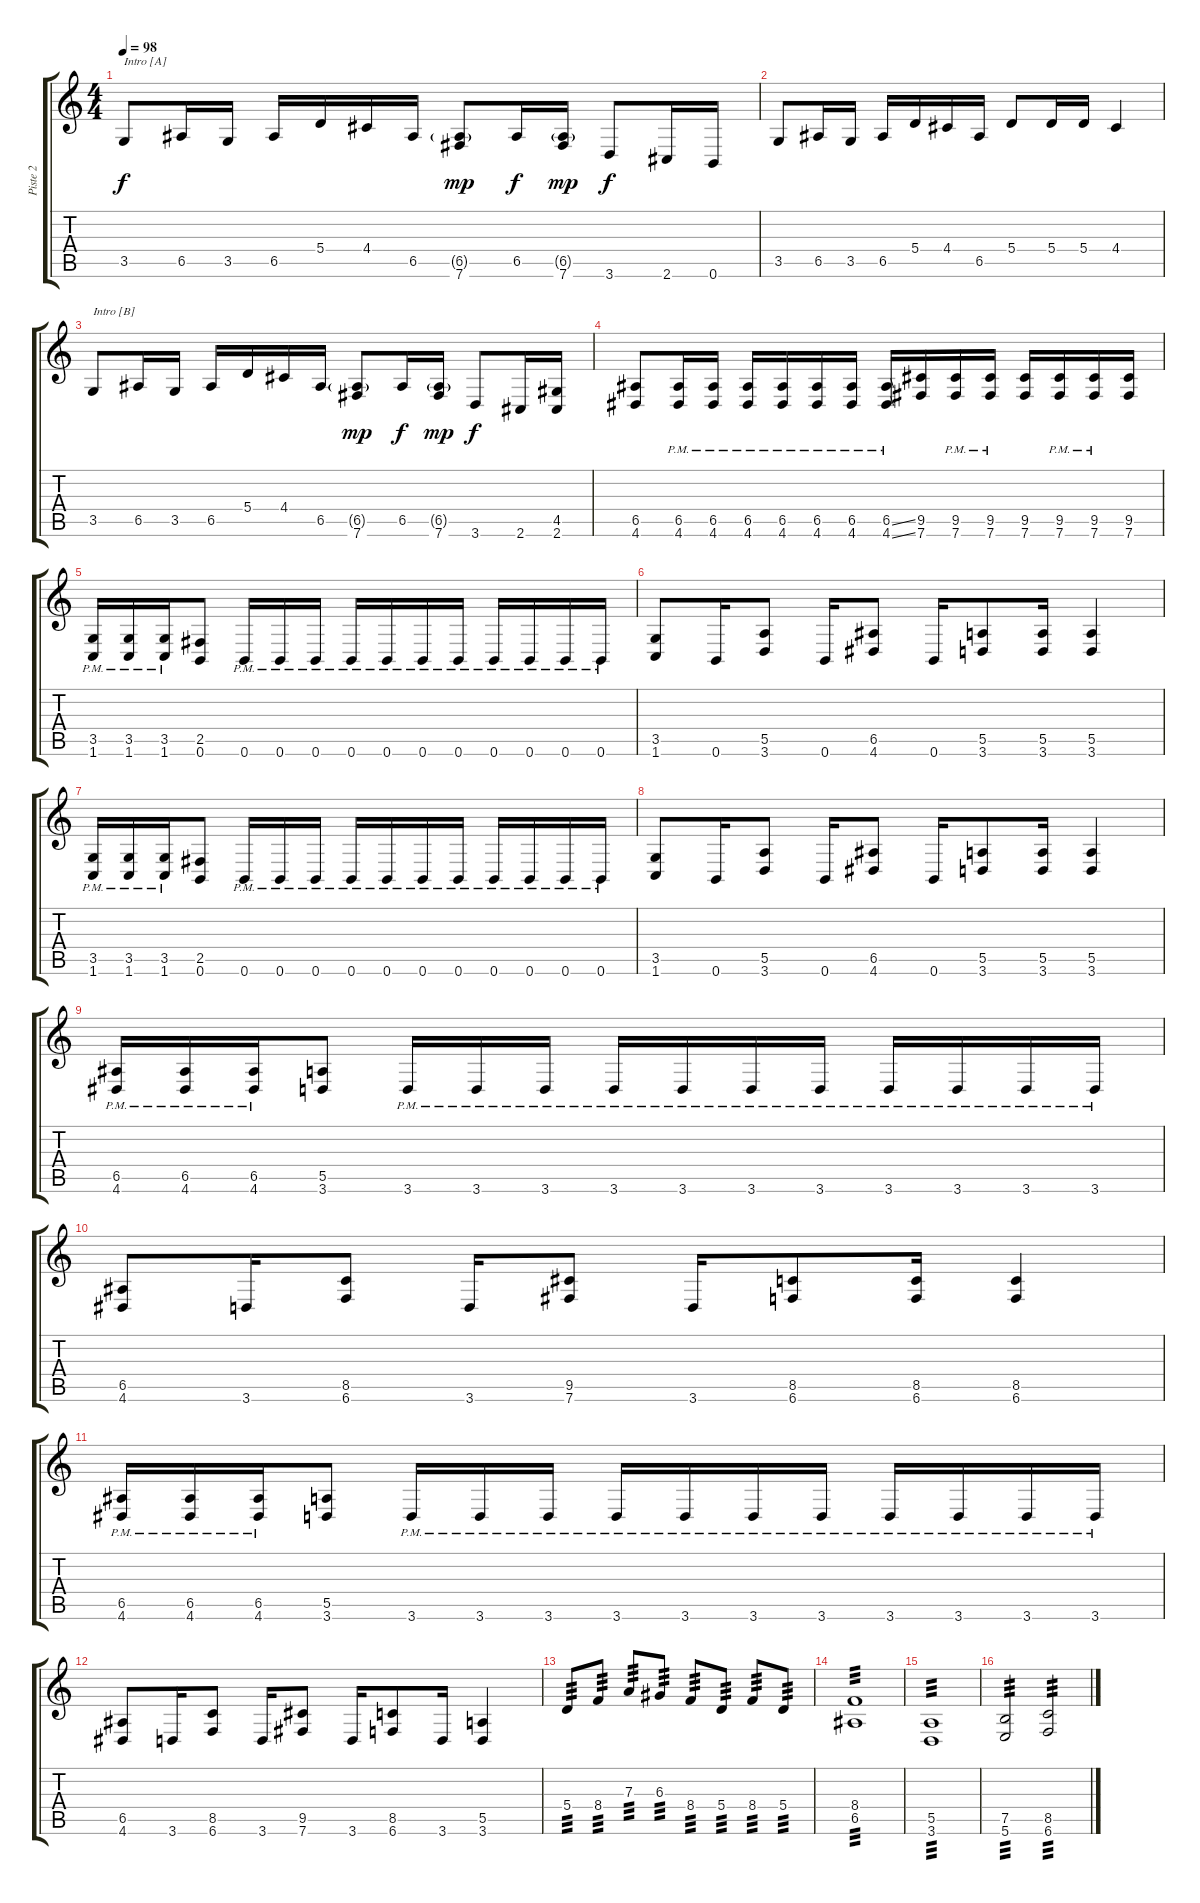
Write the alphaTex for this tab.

\track ("Piste 2" "Piste 2") {instrument distortionguitar}
\staff {score tabs}
\tuning (B3 Gb3 D3 A2 E2 B1) {hide}
\ts (4 4)
\tempo 98
\clef g2
\ks c
3.5.8{txt "Intro [A]" dy f} 6.5.16 3.5.16 6.5.16 5.4.16 4.4.16 6.5.16 (6.5{g} 7.6).8{dy mp} 6.5.16{dy f} (6.5{g} 7.6).16{dy mp} 3.6.8{dy f} 2.6.16 0.6.16 |
3.5.8 6.5.16 3.5.16 6.5.16 5.4.16 4.4.16 6.5.16 5.4.8 5.4.16 5.4.16 4.4.4 |
3.5.8{txt "Intro [B]"} 6.5.16 3.5.16 6.5.16 5.4.16 4.4.16 6.5.16 (6.5{g} 7.6).8{dy mp} 6.5.16{dy f} (6.5{g} 7.6).16{dy mp} 3.6.8{dy f} 2.6.16 (4.5 2.6).16 |
(6.5 4.6).8 (6.5{pm} 4.6{pm}).16 (6.5{pm} 4.6{pm}).16 (6.5{pm} 4.6{pm}).16 (6.5{pm} 4.6{pm}).16 (6.5{pm} 4.6{pm}).16 (6.5{pm} 4.6{pm}).16 (6.5{ss pm} 4.6{ss pm}).16 (9.5 7.6).16 (9.5 7.6{pm}).16 (9.5{pm} 7.6{pm}).16 (9.5 7.6).16 (9.5{pm} 7.6{pm}).16 (9.5{pm} 7.6{pm}).16 (9.5 7.6).16 |
(3.5{pm} 1.6{pm}).16 (3.5{pm} 1.6{pm}).16 (3.5{pm} 1.6{pm}).16 (2.5 0.6).8 0.6{pm}.16 0.6{pm}.16 0.6{pm}.16 0.6{pm}.16 0.6{pm}.16 0.6{pm}.16 0.6{pm}.16 0.6{pm}.16 0.6{pm}.16 0.6{pm}.16 0.6{pm}.16 |
(3.5 1.6).8 0.6.16 (5.5 3.6).8 0.6.16 (6.5 4.6).8 0.6.16 (5.5 3.6).8 (5.5 3.6).16 (5.5 3.6).4 |
(3.5{pm} 1.6{pm}).16 (3.5{pm} 1.6{pm}).16 (3.5{pm} 1.6{pm}).16 (2.5 0.6).8 0.6{pm}.16 0.6{pm}.16 0.6{pm}.16 0.6{pm}.16 0.6{pm}.16 0.6{pm}.16 0.6{pm}.16 0.6{pm}.16 0.6{pm}.16 0.6{pm}.16 0.6{pm}.16 |
(3.5 1.6).8 0.6.16 (5.5 3.6).8 0.6.16 (6.5 4.6).8 0.6.16 (5.5 3.6).8 (5.5 3.6).16 (5.5 3.6).4 |
(6.5{pm} 4.6{pm}).16 (6.5{pm} 4.6{pm}).16 (6.5{pm} 4.6{pm}).16 (5.5 3.6).8 3.6{pm}.16 3.6{pm}.16 3.6{pm}.16 3.6{pm}.16 3.6{pm}.16 3.6{pm}.16 3.6{pm}.16 3.6{pm}.16 3.6{pm}.16 3.6{pm}.16 3.6{pm}.16 |
(6.5 4.6).8 3.6.16 (8.5 6.6).8 3.6.16 (9.5 7.6).8 3.6.16 (8.5 6.6).8 (8.5 6.6).16 (8.5 6.6).4 |
(6.5{pm} 4.6{pm}).16 (6.5{pm} 4.6{pm}).16 (6.5{pm} 4.6{pm}).16 (5.5 3.6).8 3.6{pm}.16 3.6{pm}.16 3.6{pm}.16 3.6{pm}.16 3.6{pm}.16 3.6{pm}.16 3.6{pm}.16 3.6{pm}.16 3.6{pm}.16 3.6{pm}.16 3.6{pm}.16 |
(6.5 4.6).8 3.6.16 (8.5 6.6).8 3.6.16 (9.5 7.6).8 3.6.16 (8.5 6.6).8 3.6.16 (5.5 3.6).4 |
5.4.8{tp 3} 8.4.8{tp 3} 7.3.8{tp 3} 6.3.8{tp 3} 8.4.8{tp 3} 5.4.8{tp 3} 8.4.8{tp 3} 5.4.8{tp 3} |
(8.4 6.5).1{tp 3} |
(5.5 3.6).1{tp 3} |
(7.5 5.6).2{tp 3} (8.5 6.6).2{tp 3}
